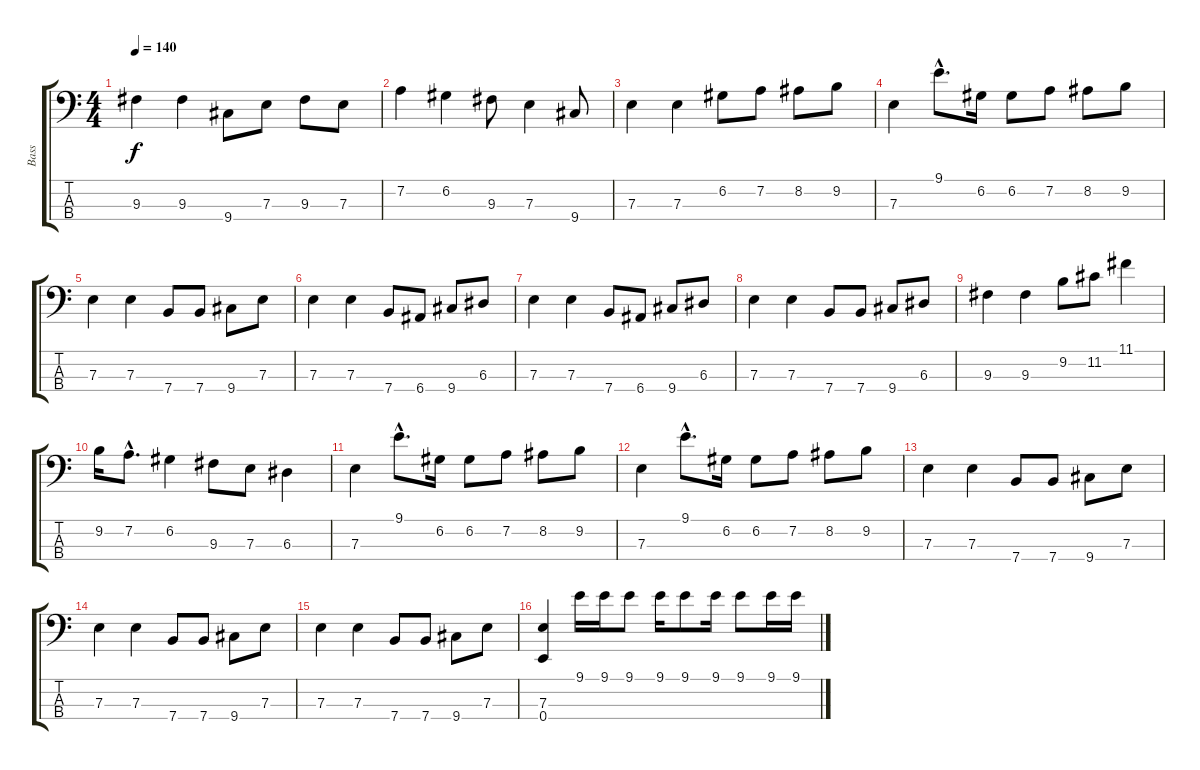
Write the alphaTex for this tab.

\track ("Bass" "Bass") {instrument electricbassfinger}
\staff {score tabs}
\tuning (G2 D2 A1 E1) {hide}
\ts (4 4)
\tempo 140
\clef f4
\ks c
9.3.4{dy f} 9.3.4 9.4.8 7.3.8 9.3.8 7.3.8 |
7.2.4 6.2.4 9.3.8 7.3.4 9.4.8 |
7.3.4 7.3.4 6.2.8 7.2.8 8.2.8 9.2.8 |
7.3.4 9.1{hac}.8{d} 6.2.16 6.2.8 7.2.8 8.2.8 9.2.8 |
7.3.4 7.3.4 7.4.8 7.4.8 9.4.8 7.3.8 |
7.3.4 7.3.4 7.4.8 6.4.8 9.4.8 6.3.8 |
7.3.4 7.3.4 7.4.8 6.4.8 9.4.8 6.3.8 |
7.3.4 7.3.4 7.4.8 7.4.8 9.4.8 6.3.8 |
9.3.4 9.3.4 9.2.8 11.2.8 11.1.4 |
9.2.16 7.2{hac}.8{d} 6.2.4 9.3.8 7.3.8 6.3.4 |
7.3.4 9.1{hac}.8{d} 6.2.16 6.2.8 7.2.8 8.2.8 9.2.8 |
7.3.4 9.1{hac}.8{d} 6.2.16 6.2.8 7.2.8 8.2.8 9.2.8 |
7.3.4 7.3.4 7.4.8 7.4.8 9.4.8 7.3.8 |
7.3.4 7.3.4 7.4.8 7.4.8 9.4.8 7.3.8 |
7.3.4 7.3.4 7.4.8 7.4.8 9.4.8 7.3.8 |
(7.3 0.4).4 9.1.16 9.1.16 9.1.8 9.1.16 9.1.8 9.1.16 9.1.8 9.1.16 9.1.16
